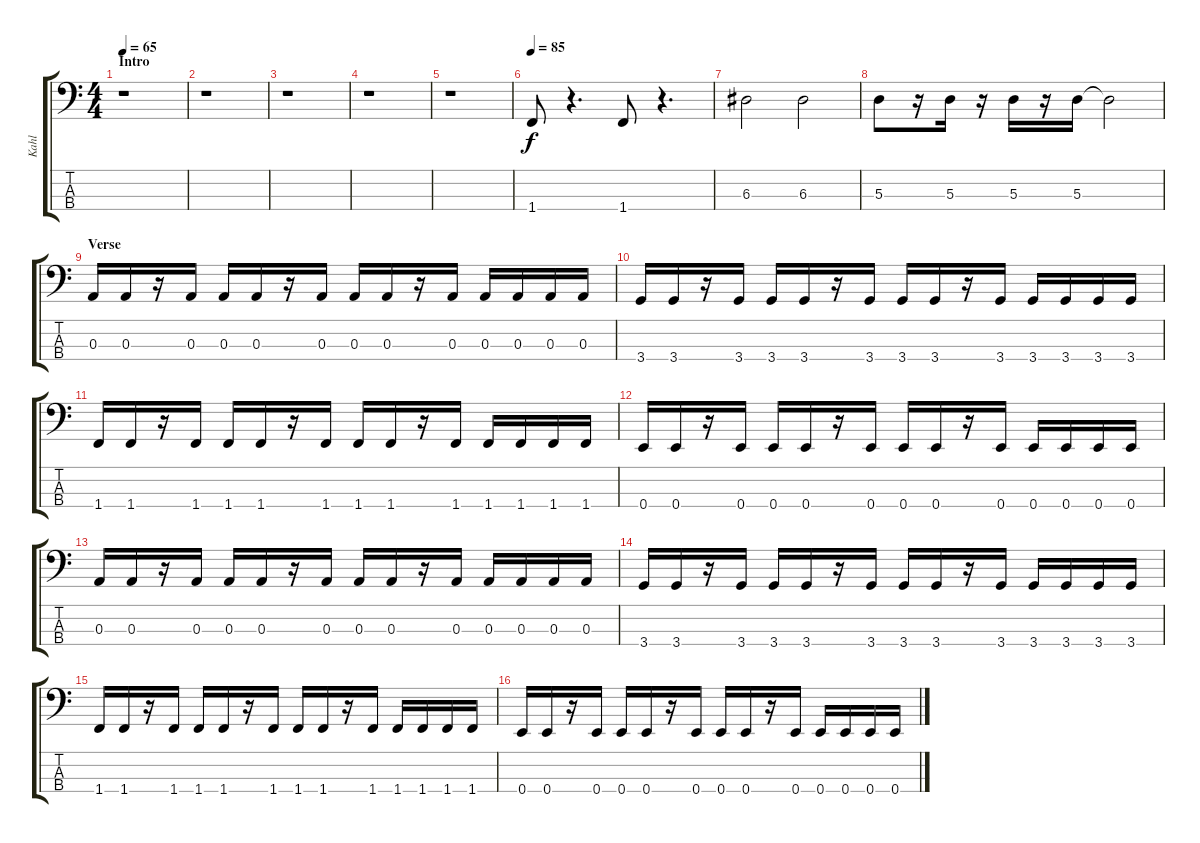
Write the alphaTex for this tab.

\track ("Kahl" "Kahl") {instrument electricbassfinger}
\staff {score tabs}
\tuning (G2 D2 A1 E1) {hide}
\ts (4 4)
\section ("" "Intro")
\tempo 65
\clef f4
\ks c
r.1{dy f instrument electricbassfinger} |
r.1 |
r.1 |
r.1 |
r.1 |
\tempo 85
1.4.8 r.4{d} 1.4.8 r.4{d} |
6.3.2 6.3.2 |
5.3.8 r.16 5.3.16 r.16 5.3.16 r.16 5.3.16 5.3{t}.2 |
\section ("" "Verse")
0.3.16 0.3.16 r.16 0.3.16 0.3.16 0.3.16 r.16 0.3.16 0.3.16 0.3.16 r.16 0.3.16 0.3.16 0.3.16 0.3.16 0.3.16 |
3.4.16 3.4.16 r.16 3.4.16 3.4.16 3.4.16 r.16 3.4.16 3.4.16 3.4.16 r.16 3.4.16 3.4.16 3.4.16 3.4.16 3.4.16 |
1.4.16 1.4.16 r.16 1.4.16 1.4.16 1.4.16 r.16 1.4.16 1.4.16 1.4.16 r.16 1.4.16 1.4.16 1.4.16 1.4.16 1.4.16 |
0.4.16 0.4.16 r.16 0.4.16 0.4.16 0.4.16 r.16 0.4.16 0.4.16 0.4.16 r.16 0.4.16 0.4.16 0.4.16 0.4.16 0.4.16 |
0.3.16 0.3.16 r.16 0.3.16 0.3.16 0.3.16 r.16 0.3.16 0.3.16 0.3.16 r.16 0.3.16 0.3.16 0.3.16 0.3.16 0.3.16 |
3.4.16 3.4.16 r.16 3.4.16 3.4.16 3.4.16 r.16 3.4.16 3.4.16 3.4.16 r.16 3.4.16 3.4.16 3.4.16 3.4.16 3.4.16 |
1.4.16 1.4.16 r.16 1.4.16 1.4.16 1.4.16 r.16 1.4.16 1.4.16 1.4.16 r.16 1.4.16 1.4.16 1.4.16 1.4.16 1.4.16 |
0.4.16 0.4.16 r.16 0.4.16 0.4.16 0.4.16 r.16 0.4.16 0.4.16 0.4.16 r.16 0.4.16 0.4.16 0.4.16 0.4.16 0.4.16
